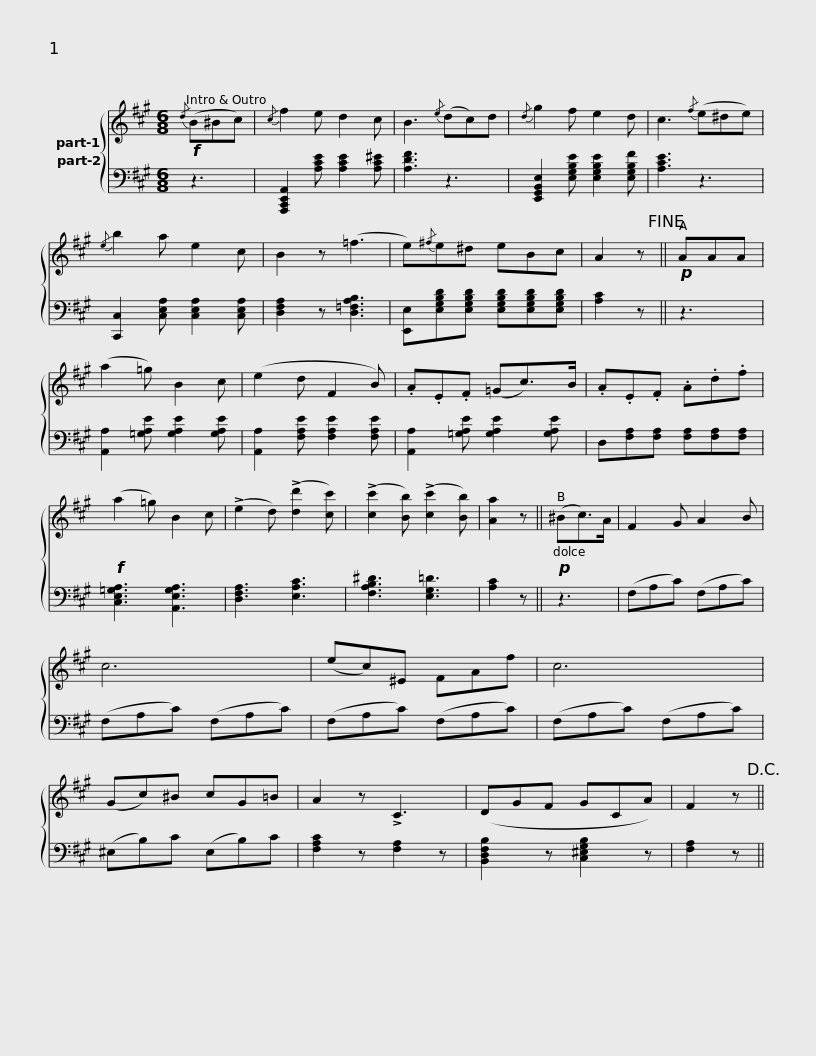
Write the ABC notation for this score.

X:1
%%score { 1 2 }
L:1/8
M:6/8
I:linebreak $
K:A
V:1 treble
V:2 bass
V:1
!f!{/d} (B^Bc) |{/c} f2 e d2 c | B3{/e} (dc)d |{/d} g2 f e2 d | c3{/f} (e^de) |$ %5
{/e} b2 a e2 c | B2 z (=f3 | e){/^f}e^d eBc | A2 z!fine! ||$!p! AAA | %10
 (a2 =g) B2 c | (e2 d F2 B) | .A.E.F (=Gc>)B | .A.E.F .A.d.f |$!f! (a2 =g) B2 c | %15
 (!>!e2 d) (!>![dd']2 [cc']) | (!>![cc']2 [Bb]) (!>![cc']2 [Bb]) | [Aa]2 z ||$!p! (^Bc>)A | F2 G A2 B | %20
 c6 | (ec)^E FAf | c6 |$ (Gc)^B cG=B | A2 z !>!C3 | %25
 (DGF GCA) | F2 z!D.C.! || %27
V:2
 z3 | [A,,,C,,E,,A,,]2 [A,CE] [A,CE]2 [A,C^E] | [A,DF]3 z3 | [E,,G,,B,,E,]2 [E,G,B,E] [E,G,B,E]2 [E,G,B,F] | [A,CE]3 z3 |$ %5
 [C,,C,]2 [C,E,A,] [C,E,A,]2 [C,E,A,] | [D,F,A,]2 z [D,=F,A,B,]3 | [E,,E,][E,G,B,D][E,G,B,D] [E,G,B,D][E,G,B,D][E,G,B,D] | [A,C]2 z ||$ z3 | %10
 [A,,A,]2 [=G,A,E] [G,A,E]2 [G,A,E] | [A,,A,]2 [F,A,E] [F,A,E]2 [F,A,E] | [A,,A,]2 [=G,A,E] [G,A,E]2 [G,A,E] | D,[F,A,][F,A,] [F,A,][F,A,][F,A,] |$ [C,E,=G,A,]3 [A,,E,G,A,]3 | %15
 [D,F,A,]3 [E,A,C]3 | [F,A,B,^D]3 [E,G,=D]3 | [A,C]2 z ||$ z3 | (F,A,C) (F,A,C) | %20
 (F,A,C) (F,A,C) | (F,A,C) (F,A,C) | (F,A,C) (F,A,C) |$ (^E,B,)C (E,B,)C | [F,A,C]2 z [F,A,]2 z | %25
 [B,,D,F,B,]2 z [C,^E,G,B,]2 z | [F,A,]2 z || %27
